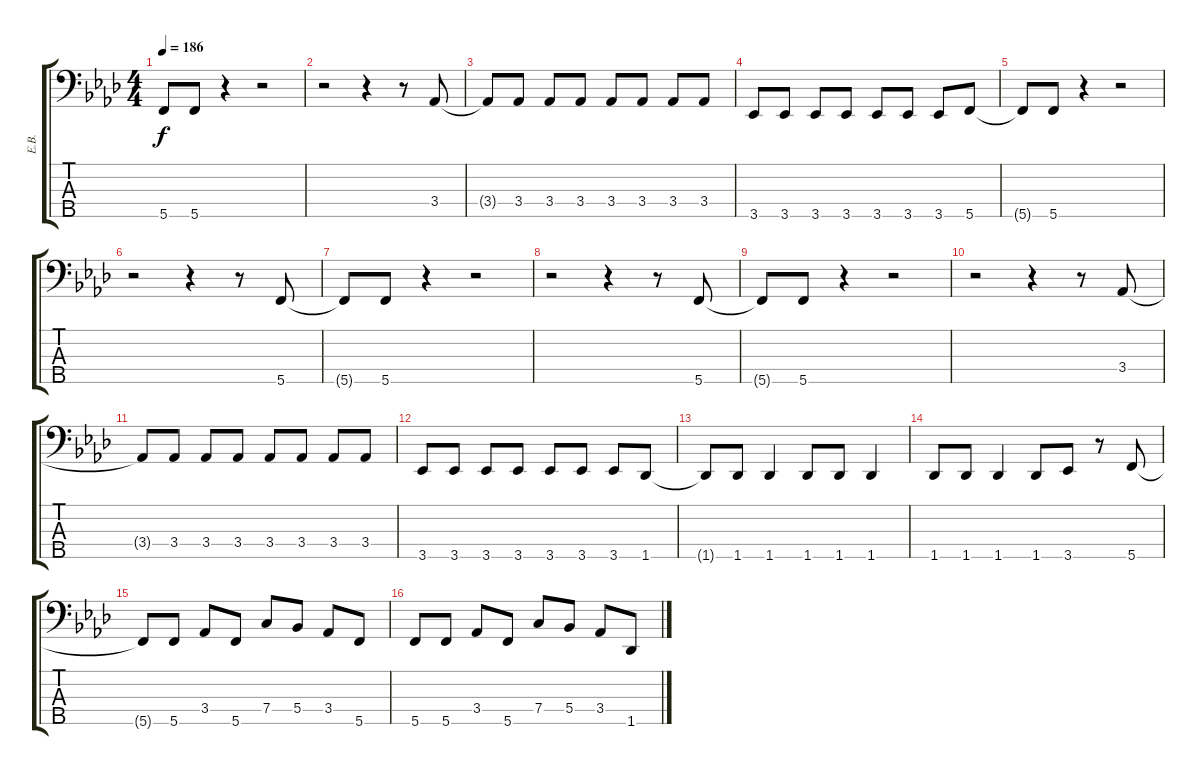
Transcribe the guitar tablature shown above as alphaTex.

\track ("E.B." "E.B.") {instrument electricbassfinger}
\staff {score tabs}
\tuning (Ab2 Eb2 Bb1 F1 C1) {hide}
\ts (4 4)
\tempo 186
\clef f4
\ks ab
5.5{t}.8{dy f} 5.5.8 r.4 r.2 |
r.2 r.4 r.8 3.4.8 |
3.4{t}.8 3.4.8 3.4.8 3.4.8 3.4.8 3.4.8 3.4.8 3.4.8 |
3.5.8 3.5.8 3.5.8 3.5.8 3.5.8 3.5.8 3.5.8 5.5.8 |
5.5{t}.8 5.5.8 r.4 r.2 |
r.2 r.4 r.8 5.5.8 |
5.5{t}.8 5.5.8 r.4 r.2 |
r.2 r.4 r.8 5.5.8 |
5.5{t}.8 5.5.8 r.4 r.2 |
r.2 r.4 r.8 3.4.8 |
3.4{t}.8 3.4.8 3.4.8 3.4.8 3.4.8 3.4.8 3.4.8 3.4.8 |
3.5.8 3.5.8 3.5.8 3.5.8 3.5.8 3.5.8 3.5.8 1.5.8 |
1.5{t}.8 1.5.8 1.5.4 1.5.8 1.5.8 1.5.4 |
1.5.8 1.5.8 1.5.4 1.5.8 3.5.8 r.8 5.5.8 |
5.5{t}.8 5.5.8 3.4.8 5.5.8 7.4.8 5.4.8 3.4.8 5.5.8 |
5.5.8 5.5.8 3.4.8 5.5.8 7.4.8 5.4.8 3.4.8 1.5.8
